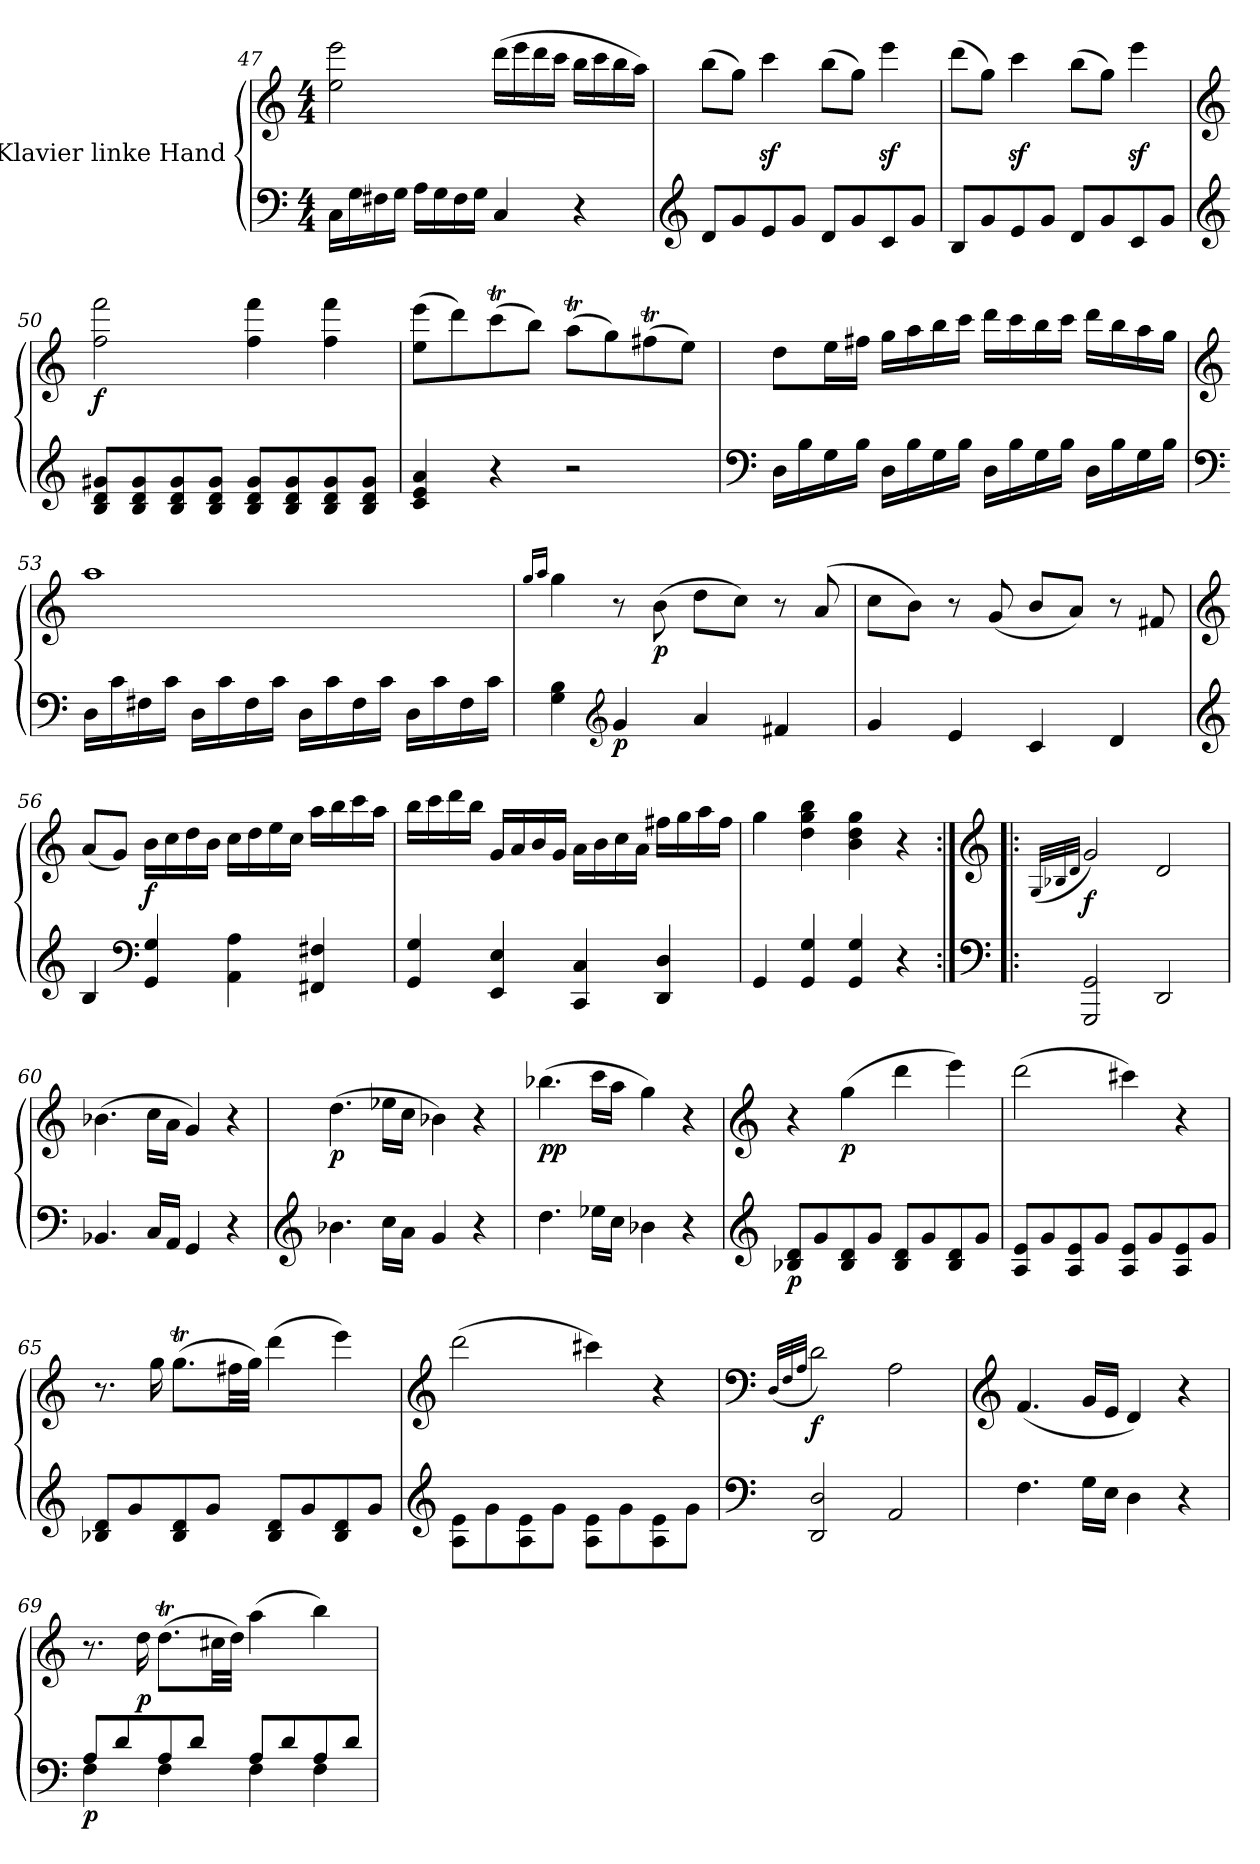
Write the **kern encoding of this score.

**kern	**kern	**dynam
*part1	*part1	*part1
*staff2	*staff1	*staff1/2
*I"Klavier linke Hand	*	*
!!LO:LB:g=z
*clefF4	*clefG2	*
*k[]	*k[]	*
*M4/4	*M4/4	*
=47	=47	=47
16C\LL	2ee\ 2eee\	.
16G\	.	.
16F#X\	.	.
16G\JJ	.	.
16A\LL	.	.
16G\	.	.
16F#\	.	.
16G\JJ	.	.
4C/	(16ddd\LL	.
.	16eee\	.
.	16ddd\	.
.	16ccc\JJ	.
4r	16bb\LL	.
.	16ccc\	.
.	16bb\	.
.	16aa\JJ)	.
=48	=48	=48
*clefG2	*	*
8d/L	(8bb\L	.
8g/	8gg\J)	.
8e/	4cccz<\	.
8g/J	.	.
8d/L	(8bb\L	.
8g/	8gg\J)	.
8c/	4eeez<\	.
8g/J	.	.
!!LO:LB:g=z
=49	=49	=49
8B/L	(8ddd\L	.
8g/	8gg\J)	.
8e/	4cccz<\	.
8g/J	.	.
8d/L	(8bb\L	.
8g/	8gg\J)	.
8c/	4eeez<\	.
8g/J	.	.
!!LO:LB:g=z
=50	=50	=50
*clefG2	*clefG2	*
!	!	!LO:DY:b
8B/ 8d/ 8g#X/L	2ff\ 2fff\	f
8B/ 8d/ 8g#/	.	.
8B/ 8d/ 8g#/	.	.
8B/ 8d/ 8g#/J	.	.
8B/ 8d/ 8g#/L	4ff\ 4fff\	.
8B/ 8d/ 8g#/	.	.
8B/ 8d/ 8g#/	4ff\ 4fff\	.
8B/ 8d/ 8g#/J	.	.
=51	=51	=51
4c/ 4e/ 4a/	(8ee\ 8eee\L	.
.	8ddd\)	.
4r	(8cccT\	.
.	8bb\J)	.
2r	(8aaT\L	.
.	8gg\)	.
.	(8ff#Xt\	.
.	8ee\J)	.
!!LO:LB:g=z
=52	=52	=52
*clefF4	*	*
16D\LL	8dd\L	.
16B\	.	.
16G\	16ee\L	.
16B\JJ	16ff#X\JJ	.
16D\LL	16gg\LL	.
16B\	16aa\	.
16G\	16bb\	.
16B\JJ	16ccc\JJ	.
16D\LL	16ddd\LL	.
16B\	16ccc\	.
16G\	16bb\	.
16B\JJ	16ccc\JJ	.
16D\LL	16ddd\LL	.
16B\	16bb\	.
16G\	16aa\	.
16B\JJ	16gg\JJ	.
!!LO:PB:g=z
=53	=53	=53
*clefF4	*clefG2	*
16D\LL	1aa	.
16c\	.	.
16F#X\	.	.
16c\JJ	.	.
16D\LL	.	.
16c\	.	.
16F#\	.	.
16c\JJ	.	.
16D\LL	.	.
16c\	.	.
16F#\	.	.
16c\JJ	.	.
16D\LL	.	.
16c\	.	.
16F#\	.	.
16c\JJ	.	.
=54	=54	=54
.	16qgg/LL	.
.	16qaa/JJ	.
4G\ 4B\	4gg\	.
*clefG2	*	*
!	!	!LO:DY:b=2
4g/	8r	p
!	!	!LO:DY:b
.	(8b\	p
4a/	8dd\L	.
.	8cc\J)	.
4f#X/	8r	.
.	(8a/	.
!!LO:LB:g=z
=55	=55	=55
4g/	8cc\L	.
.	8b\J)	.
4e/	8r	.
.	(8g/	.
4c/	8b/L	.
.	8a/J)	.
4d/	8r	.
.	8f#X/	.
!!LO:LB:g=z
=56	=56	=56
*clefG2	*clefG2	*
4B/	(8a/L	.
.	8g/J)	.
*clefF4	*	*
!	!	!LO:DY:b
4GG/ 4G/	16b\LL	f
.	16cc\	.
.	16dd\	.
.	16b\JJ	.
4AA\ 4A\	16cc\LL	.
.	16dd\	.
.	16ee\	.
.	16cc\JJ	.
4FF#X/ 4F#X/	16aa\LL	.
.	16bb\	.
.	16ccc\	.
.	16aa\JJ	.
=57	=57	=57
4GG/ 4G/	16bb\LL	.
.	16ccc\	.
.	16ddd\	.
.	16bb\JJ	.
4EE/ 4E/	16g/LL	.
.	16a/	.
.	16b/	.
.	16g/JJ	.
4CC/ 4C/	16a\LL	.
.	16b\	.
.	16cc\	.
.	16a\JJ	.
4DD/ 4D/	16ff#X\LL	.
.	16gg\	.
.	16aa\	.
.	16ff#\JJ	.
!!LO:LB:g=z
=58	=58	=58
4GG/	4gg\	.
4GG/ 4G/	4dd\ 4gg\ 4bb\	.
4GG/ 4G/	4b\ 4dd\ 4gg\	.
4r	4r	.
!!LO:LB:g=z
=59:|!|:	=59:|!|:	=59:|!|:
*clefF4	*clefG2	*
.	(32qG/LLL	.
.	32qB-X/	.
.	32qd/JJJ	.
!	!	!LO:DY:b
2GGG/ 2GG/	2g/)	f
2DD/	2d/	.
=60	=60	=60
4.BB-X/	(4.b-X\	.
16C/LL	16cc\LL	.
16AA/JJ	16a\JJ	.
4GG/	4g/)	.
4r	4r	.
=61	=61	=61
*clefG2	*	*
!	!	!LO:DY:b
4.b-X\	(4.dd\	p
16cc\LL	16ee-X\LL	.
16a\JJ	16cc\JJ	.
4g/	4b-X\)	.
4r	4r	.
=62	=62	=62
!	!	!LO:DY:b
4.dd\	(4.bb-X\	pp
16ee-X\LL	16ccc\LL	.
16cc\JJ	16aa\JJ	.
4b-X\	4gg\)	.
4r	4r	.
!!LO:LB:g=z
=63	=63	=63
*clefG2	*clefG2	*
!	!	!LO:DY:b=2
8B-X/ 8d/L	4r	p
8g/	.	.
!	!	!LO:DY:b
8B-/ 8d/	(4gg\	p
8g/J	.	.
8B-/ 8d/L	4ddd\	.
8g/	.	.
8B-/ 8d/	4eee\)	.
8g/J	.	.
=64	=64	=64
8A/ 8e/L	(2ddd\	.
8g/	.	.
8A/ 8e/	.	.
8g/J	.	.
8A/ 8e/L	4ccc#X\)	.
8g/	.	.
8A/ 8e/	4r	.
8g/J	.	.
=65	=65	=65
8B-X/ 8d/L	8.r	.
8g/	.	.
.	16gg\	.
8B-/ 8d/	(8.ggT\L	.
8g/J	.	.
.	32ff#X\LL	.
.	32gg\JJJ)	.
8B-/ 8d/L	(4ddd\	.
8g/	.	.
8B-/ 8d/	4eee\)	.
8g/J	.	.
!!LO:PB:g=z
=66	=66	=66
*clefG2	*clefG2	*
*^	*	*
1ryy	8A\ 8e\L	(2ddd\	.
.	8g\	.	.
.	8A\ 8e\	.	.
.	8g\J	.	.
.	8A\ 8e\L	4ccc#X\)	.
.	8g\	.	.
.	8A\ 8e\	4r	.
.	8g\J	.	.
=67	=67	=67	=67
*clefF4	*	*clefF4	*
.	.	(32qD/LLL	.
.	.	32qF/	.
.	.	32qA/JJJ	.
!	!	!	!LO:DY:b
1ryy	2DD/ 2D/	2d\)	f
.	2AA/	2A\	.
*v	*v	*	*
=68	=68	=68
*	*clefG2	*
4.F\	(4.f/	.
16G\LL	16g/LL	.
16E\JJ	16e/JJ	.
4D\	4d/)	.
4r	4r	.
=69	=69	=69
*^	*	*
!	!	!	!LO:DY:b=2
8A/L	4F\	8.r	p
8d/	.	.	.
!	!	!	!LO:DY:b
.	.	16dd\	p
8A/	4F\	(8.ddT\L	.
8d/J	.	.	.
.	.	32cc#X\LL	.
.	.	32dd\JJJ)	.
8A/L	4F\	(4aa\	.
8d/	.	.	.
8A/	4F\	4bb\)	.
8d/J	.	.	.
*v	*v	*	*
=	=	=
*-	*-	*-
